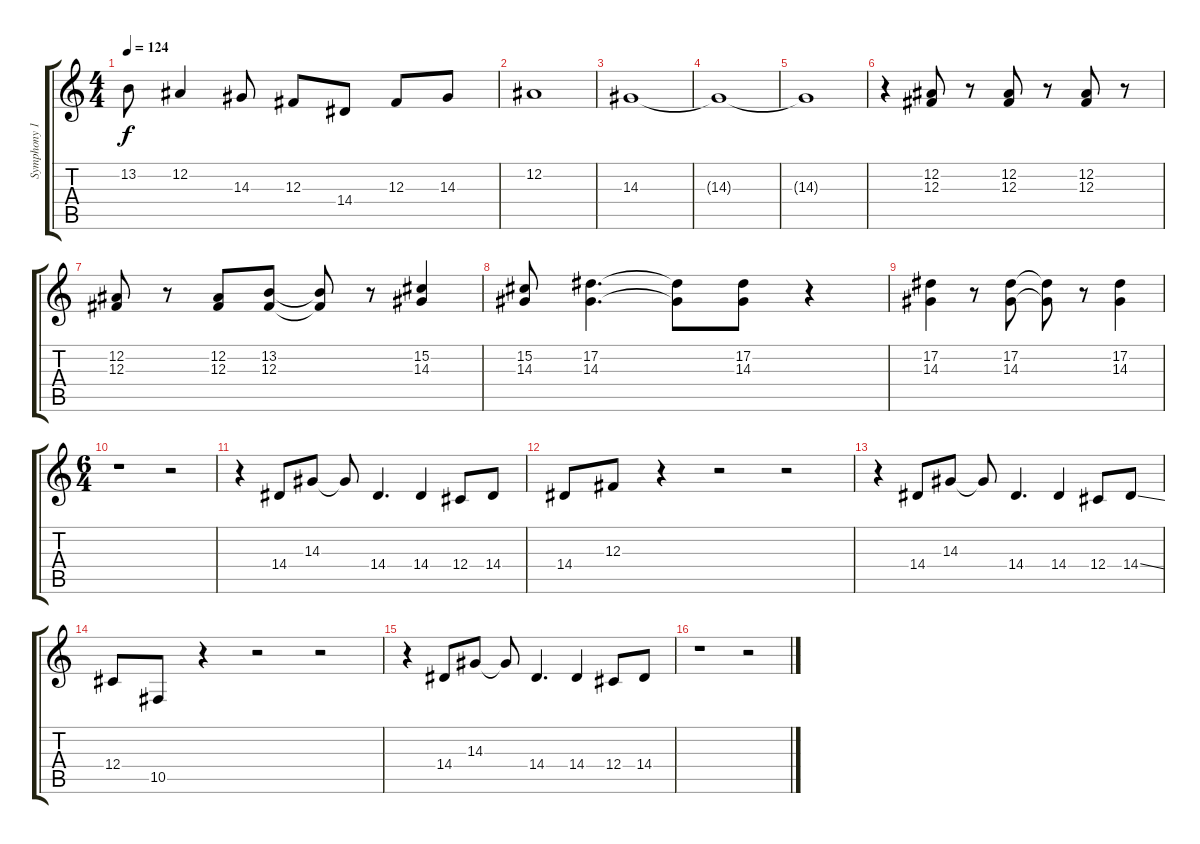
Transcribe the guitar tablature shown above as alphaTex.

\track ("Symphony 1" "Symphony 1") {instrument stringensemble1}
\staff {score tabs}
\tuning (Eb4 Bb3 Gb3 Db3 Ab2 Eb2) {hide}
\ts (4 4)
\tempo 124
\clef g2
\ks c
13.2{t}.8{dy f} 12.2.4 14.3.8 12.3.8 14.4.8 12.3.8 14.3.8 |
12.2.1 |
14.3.1 |
14.3{t}.1 |
14.3{t}.1 |
r.4 (12.2 12.3).8 r.8 (12.2 12.3).8 r.8 (12.2 12.3).8 r.8 |
(12.2 12.3).8 r.8 (12.2 12.3).8 (13.2 12.3).8 (13.2{t} 12.3{t}).8 r.8 (15.2 14.3).4 |
(15.2 14.3).8 (17.2 14.3).4{d} (17.2{t} 14.3{t}).8 (17.2 14.3).8 r.4 |
(17.2 14.3).4 r.8 (17.2 14.3).8 (17.2{t} 14.3{t}).8 r.8 (17.2 14.3).4 |
\ts (6 4)
r.1 r.2 |
r.4 14.4.8 14.3.8 14.3{t}.8 14.4.4{d} 14.4.4 12.4.8 14.4.8 |
14.4.8 12.3.8 r.4 r.2 r.2 |
r.4 14.4.8 14.3.8 14.3{t}.8 14.4.4{d} 14.4.4 12.4.8 14.4{ss}.8 |
12.4.8 10.5.8 r.4 r.2 r.2 |
r.4 14.4.8 14.3.8 14.3{t}.8 14.4.4{d} 14.4.4 12.4.8 14.4.8 |
r.1 r.2
